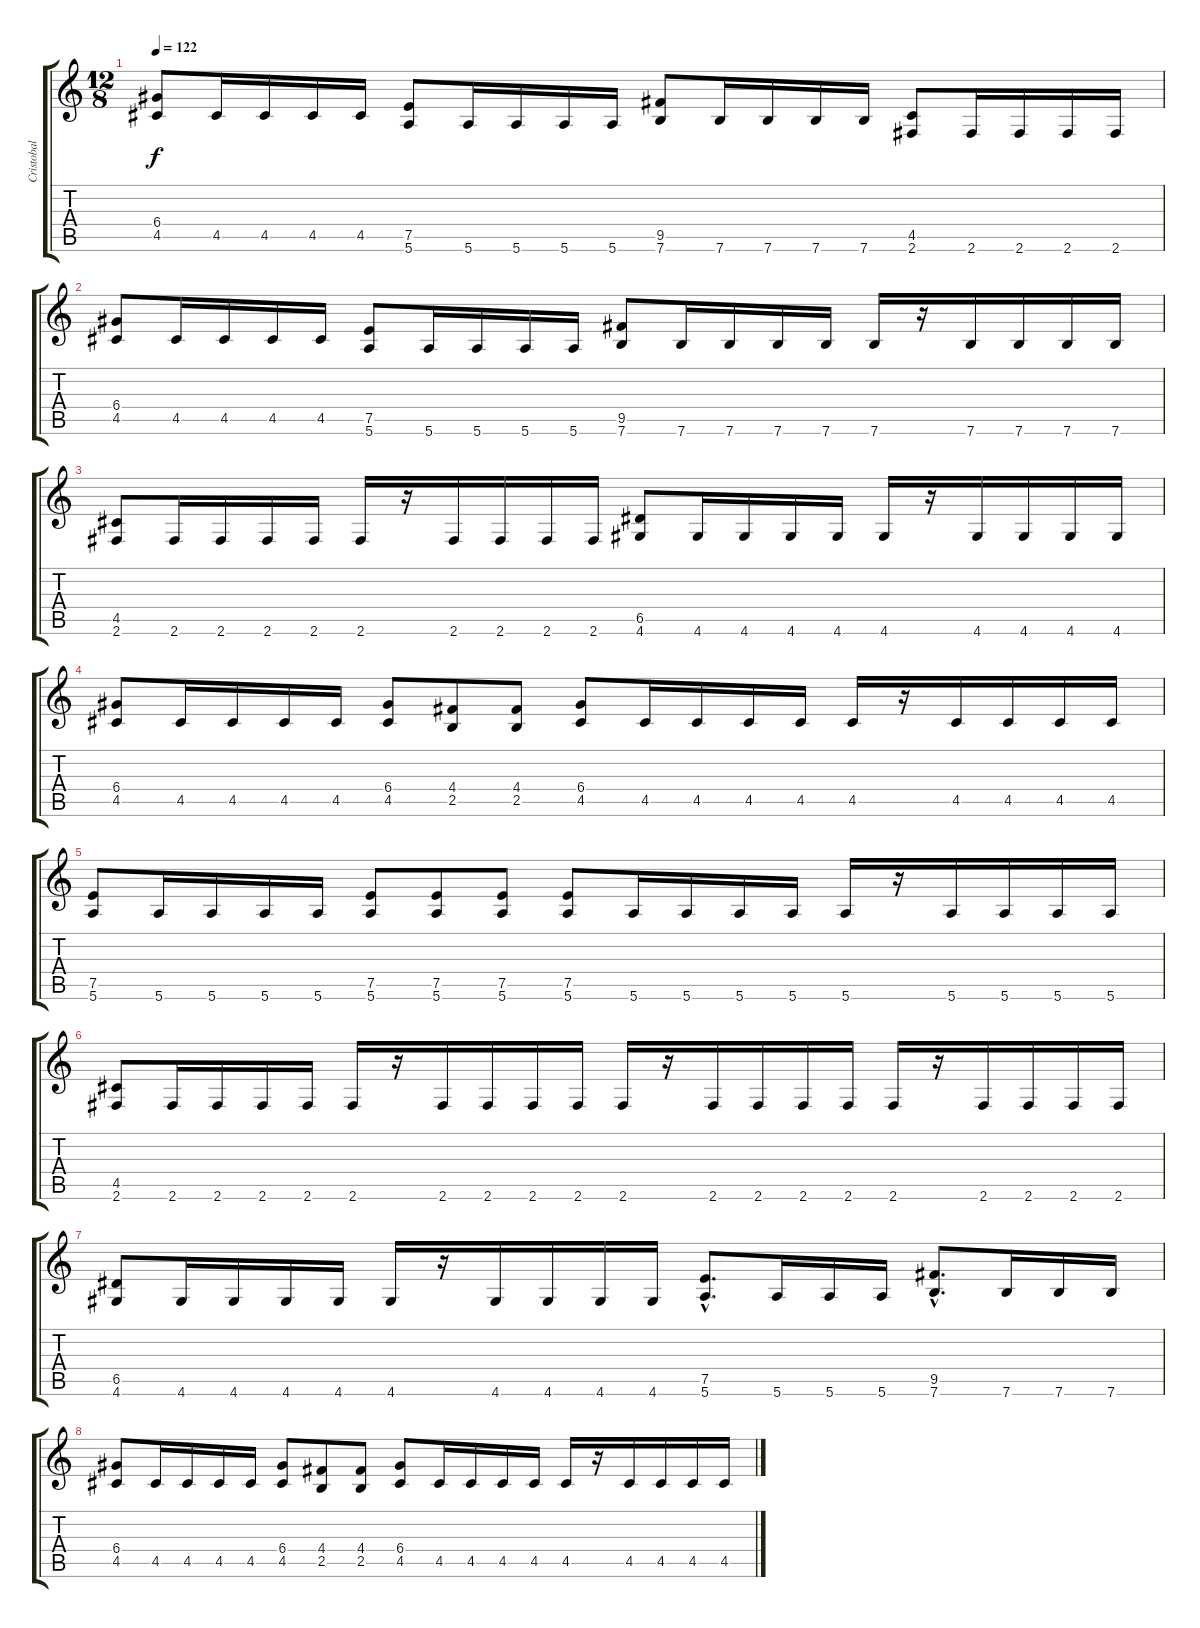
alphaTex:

\track ("Cristobal" "Cristobal") {instrument distortionguitar}
\staff {score tabs}
\tuning (E4 B3 G3 D3 A2 E2) {hide}
\ts (12 8)
\tempo 122
\clef g2
\ks c
(6.4 4.5).8{dy f} 4.5.16 4.5.16 4.5.16 4.5.16 (7.5 5.6).8 5.6.16 5.6.16 5.6.16 5.6.16 (9.5 7.6).8 7.6.16 7.6.16 7.6.16 7.6.16 (4.5 2.6).8 2.6.16 2.6.16 2.6.16 2.6.16 |
(6.4 4.5).8 4.5.16 4.5.16 4.5.16 4.5.16 (7.5 5.6).8 5.6.16 5.6.16 5.6.16 5.6.16 (9.5 7.6).8 7.6.16 7.6.16 7.6.16 7.6.16 7.6.16 r.16 7.6.16 7.6.16 7.6.16 7.6.16 |
(4.5 2.6).8 2.6.16 2.6.16 2.6.16 2.6.16 2.6.16 r.16 2.6.16 2.6.16 2.6.16 2.6.16 (6.5 4.6).8 4.6.16 4.6.16 4.6.16 4.6.16 4.6.16 r.16 4.6.16 4.6.16 4.6.16 4.6.16 |
(6.4 4.5).8 4.5.16 4.5.16 4.5.16 4.5.16 (6.4 4.5).8 (4.4 2.5).8 (4.4 2.5).8 (6.4 4.5).8 4.5.16 4.5.16 4.5.16 4.5.16 4.5.16 r.16 4.5.16 4.5.16 4.5.16 4.5.16 |
(7.5 5.6).8 5.6.16 5.6.16 5.6.16 5.6.16 (7.5 5.6).8 (7.5 5.6).8 (7.5 5.6).8 (7.5 5.6).8 5.6.16 5.6.16 5.6.16 5.6.16 5.6.16 r.16 5.6.16 5.6.16 5.6.16 5.6.16 |
(4.5 2.6).8 2.6.16 2.6.16 2.6.16 2.6.16 2.6.16 r.16 2.6.16 2.6.16 2.6.16 2.6.16 2.6.16 r.16 2.6.16 2.6.16 2.6.16 2.6.16 2.6.16 r.16 2.6.16 2.6.16 2.6.16 2.6.16 |
(6.5 4.6).8 4.6.16 4.6.16 4.6.16 4.6.16 4.6.16 r.16 4.6.16 4.6.16 4.6.16 4.6.16 (7.5{hac} 5.6{hac}).8{d} 5.6.16 5.6.16 5.6.16 (9.5{hac} 7.6{hac}).8{d} 7.6.16 7.6.16 7.6.16 |
(6.4 4.5).8 4.5.16 4.5.16 4.5.16 4.5.16 (6.4 4.5).8 (4.4 2.5).8 (4.4 2.5).8 (6.4 4.5).8 4.5.16 4.5.16 4.5.16 4.5.16 4.5.16 r.16 4.5.16 4.5.16 4.5.16 4.5.16
